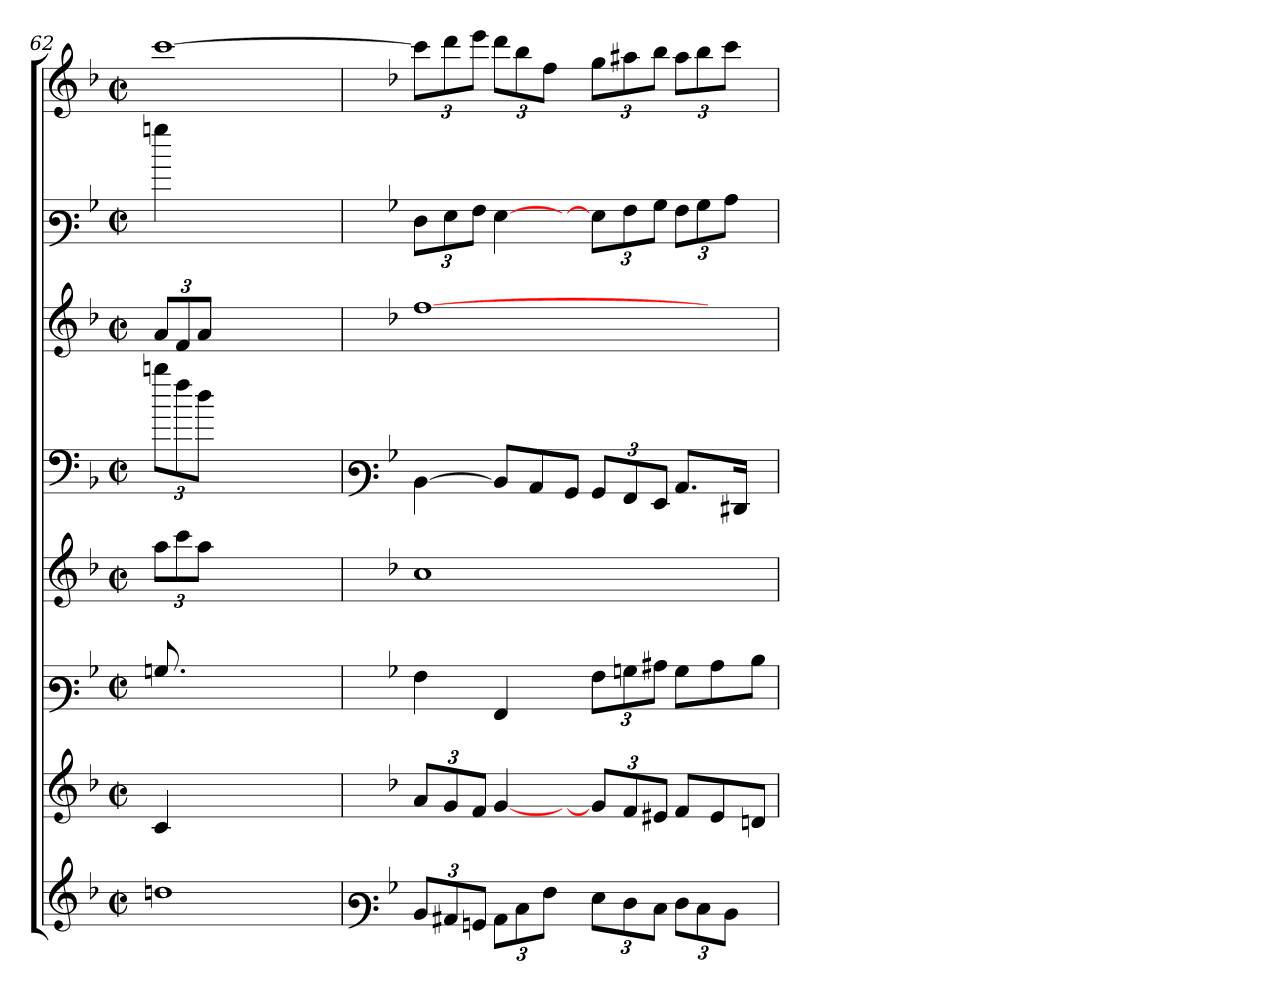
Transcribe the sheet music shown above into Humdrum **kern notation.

**kern	**kern	**kern	**kern	**kern	**kern	**kern	**kern
*part8	*part7	*part6	*part5	*part4	*part3	*part2	*part1
*staff8	*staff7	*staff6	*staff5	*staff4	*staff3	*staff2	*staff1
*clefG3	*clefG3	*clefF3	*clefG3	*clefF4	*clefG3	*clefF3	*clefG3
*k[b-]	*k[b-]	*k[b-]	*k[b-]	*k[b-]	*k[b-]	*k[b-]	*k[b-]
*M2/2	*M2/2	*M2/2	*M2/2	*M2/2	*M2/2	*M2/2	*M2/2
*met(c|)	*met(c|)	*met(c|)	*met(c|)	*met(c|)	*met(c|)	*met(c|)	*met(c|)
=62	=62	=62	=62	=62	=62	=62	=62
1b	4A/	8.B/L	12ff\L	12bb\L	12f/L	4bb\	[>1aa
.	.	.	12aa\	12ff\	12d/	.	.
.	.	.	12ff\J	12dd\J	12f/J	.	.
.	.	2ryy	.	.	.	.	.
.	2.ryy	.	2.ryy	2.ryy	2.ryy	2.ryy	.
.	.	4ryy	.	.	.	.	.
.	.	16ryy	.	.	.	.	.
!!LO:PB:g=z
=63	=63	=63	=63	=63	=63	=63	=63
*clefF3	*	*	*	*clefF3	*	*	*
*k[b-]	*k[b-]	*k[b-]	*k[b-]	*k[b-]	*k[b-]	*k[b-]	*k[b-]
12D/L	12f/L	4A\	1a	[>4D\	[>1dd	12F\L	12aa\L]
12C#X/	12e/	.	.	.	.	12G\	12bb-\
12BBn/J	12d/J	.	.	.	.	12A\J	12ccc\J
12C#\L	[<4e/	4AA/	.	8D/L]	.	[>4G\	12bb-\L
12E\	.	.	.	.	.	.	12gg\
.	.	.	.	8C/	.	.	.
12A\J	.	.	.	.	.	.	12dd\J
8ryy	8ryy	8ryy	.	8BB-/J	.	8ryy	8ryy
12G\L	12e/L]	12A\L	.	12BB-/L	.	12G\L]	12ee\L
12F\	12d/	12Bn\	.	12AA/	.	12A\	12ff#X\
12E\J	12c#X/J	12c#X\J	.	12GG/J	.	12B-\J	12gg\J
12F\L	8d/L	8B\L	.	8.C/L	.	12A\L	12ff#\L
12E\	.	.	.	.	.	12B-\	12gg\
.	8c#/	8c#\	4ryy	.	4ryy	.	.
12D\J	.	.	.	.	.	12c\J	12aa\J
.	.	.	.	16FF#X/Jk	.	.	.
8ryy	8Bn/J	8d\J	.	8ryy	.	8ryy	8ryy
=	=	=	=	=	=	=	=
*-	*-	*-	*-	*-	*-	*-	*-
